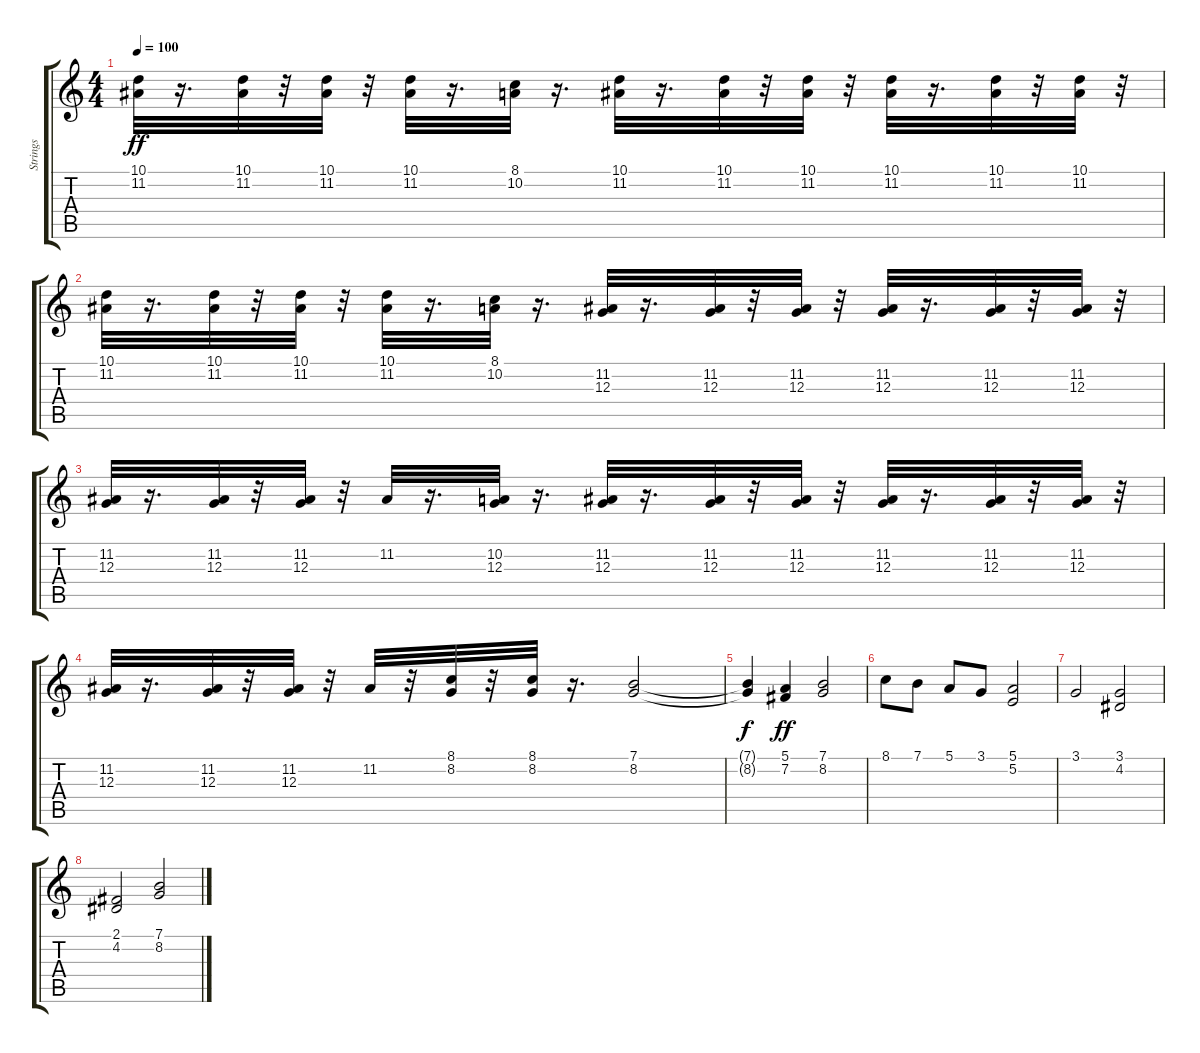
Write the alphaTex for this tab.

\track ("Strings" "Strings") {instrument stringensemble1}
\staff {score tabs}
\tuning (E4 B3 G3 D3 A2 E2) {hide}
\ts (4 4)
\tempo 100
\clef g2
\ks c
(10.1 11.2).32{dy ff} r.16{d} (10.1 11.2).32 r.32 (10.1 11.2).32 r.32 (10.1 11.2).32 r.16{d} (8.1 10.2).32 r.16{d} (10.1 11.2).32 r.16{d} (10.1 11.2).32 r.32 (10.1 11.2).32 r.32 (10.1 11.2).32 r.16{d} (10.1 11.2).32 r.32 (10.1 11.2).32 r.32 |
(10.1 11.2).32 r.16{d} (10.1 11.2).32 r.32 (10.1 11.2).32 r.32 (10.1 11.2).32 r.16{d} (8.1 10.2).32 r.16{d} (11.2 12.3).32 r.16{d} (11.2 12.3).32 r.32 (11.2 12.3).32 r.32 (11.2 12.3).32 r.16{d} (11.2 12.3).32 r.32 (11.2 12.3).32 r.32 |
(11.2 12.3).32 r.16{d} (11.2 12.3).32 r.32 (11.2 12.3).32 r.32 11.2.32 r.16{d} (10.2 12.3).32 r.16{d} (11.2 12.3).32 r.16{d} (11.2 12.3).32 r.32 (11.2 12.3).32 r.32 (11.2 12.3).32 r.16{d} (11.2 12.3).32 r.32 (11.2 12.3).32 r.32 |
(11.2 12.3).32 r.16{d} (11.2 12.3).32 r.32 (11.2 12.3).32 r.32 11.2.32 r.32 (8.1 8.2).32 r.32 (8.1 8.2).32 r.16{d} (7.1 8.2).2 |
(7.1{t} 8.2{t}).4{dy f} (5.1 7.2).4{dy ff} (7.1 8.2).2 |
8.1.8 7.1.8 5.1.8 3.1.8 (5.1 5.2).2 |
3.1.2 (3.1 4.2).2 |
(2.1 4.2).2 (7.1 8.2).2
